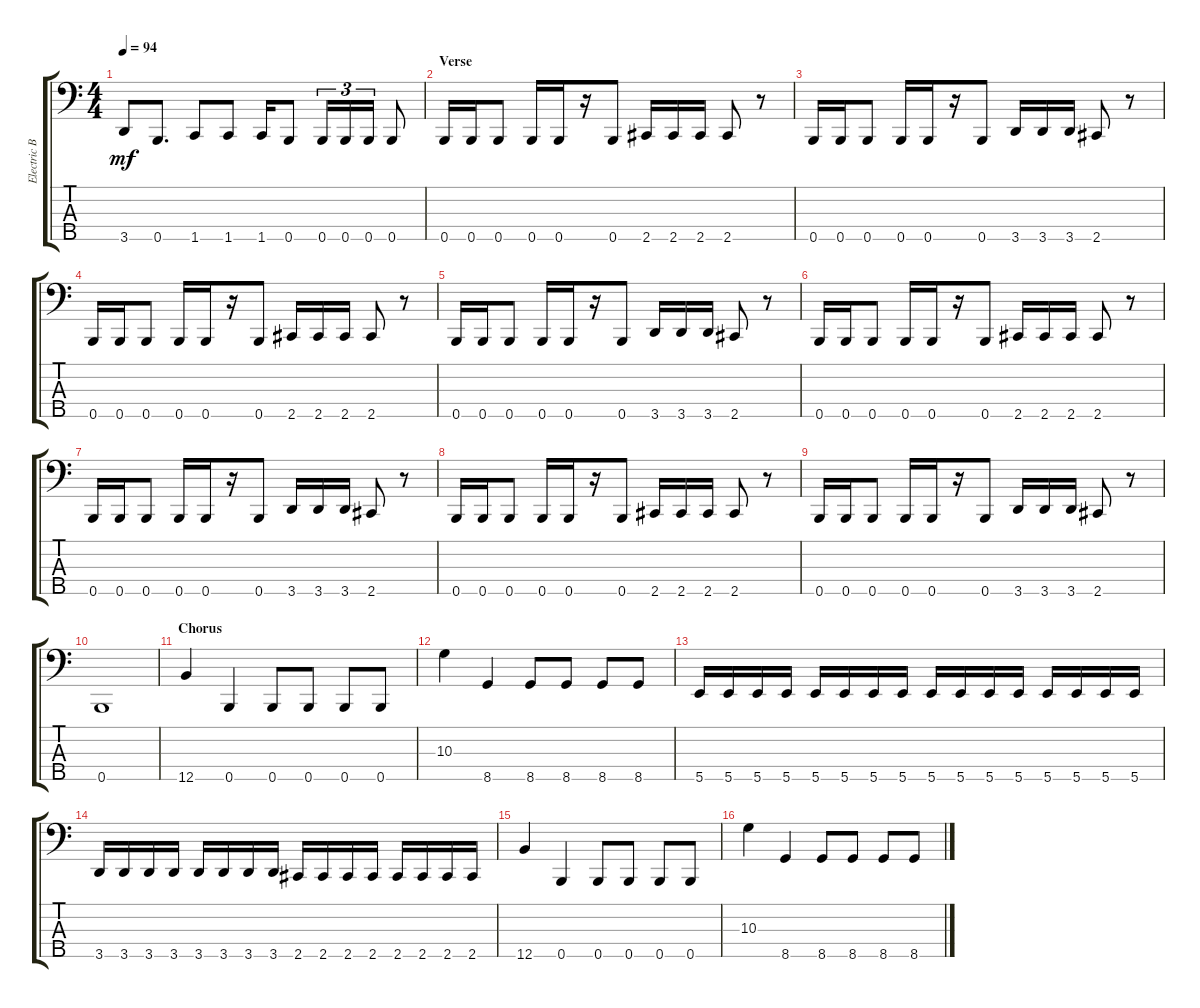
\track ("Electric Bass" "Electric B") {instrument electricbassfinger}
\staff {score tabs}
\tuning (G2 D2 A1 E1 B0) {hide}
\ts (4 4)
\tempo 94
\clef f4
\ks c
3.5.8{dy mf} 0.5.8{d} 1.5.8 1.5.8 1.5.16 0.5.8 0.5.16{tu (3 2)} 0.5.16{tu (3 2)} 0.5.16{tu (3 2)} 0.5.8 |
\section ("" "Verse")
0.5.16 0.5.16 0.5.8 0.5.16 0.5.16 r.16 0.5.8 2.5.16 2.5.16 2.5.16 2.5.8 r.8 |
0.5.16 0.5.16 0.5.8 0.5.16 0.5.16 r.16 0.5.8 3.5.16 3.5.16 3.5.16 2.5.8 r.8 |
0.5.16 0.5.16 0.5.8 0.5.16 0.5.16 r.16 0.5.8 2.5.16 2.5.16 2.5.16 2.5.8 r.8 |
0.5.16 0.5.16 0.5.8 0.5.16 0.5.16 r.16 0.5.8 3.5.16 3.5.16 3.5.16 2.5.8 r.8 |
0.5.16 0.5.16 0.5.8 0.5.16 0.5.16 r.16 0.5.8 2.5.16 2.5.16 2.5.16 2.5.8 r.8 |
0.5.16 0.5.16 0.5.8 0.5.16 0.5.16 r.16 0.5.8 3.5.16 3.5.16 3.5.16 2.5.8 r.8 |
0.5.16 0.5.16 0.5.8 0.5.16 0.5.16 r.16 0.5.8 2.5.16 2.5.16 2.5.16 2.5.8 r.8 |
0.5.16 0.5.16 0.5.8 0.5.16 0.5.16 r.16 0.5.8 3.5.16 3.5.16 3.5.16 2.5.8 r.8 |
0.5.1 |
\section ("" "Chorus")
12.5.4 0.5.4 0.5.8 0.5.8 0.5.8 0.5.8 |
10.3.4 8.5.4 8.5.8 8.5.8 8.5.8 8.5.8 |
5.5.16 5.5.16 5.5.16 5.5.16 5.5.16 5.5.16 5.5.16 5.5.16 5.5.16 5.5.16 5.5.16 5.5.16 5.5.16 5.5.16 5.5.16 5.5.16 |
3.5.16 3.5.16 3.5.16 3.5.16 3.5.16 3.5.16 3.5.16 3.5.16 2.5.16 2.5.16 2.5.16 2.5.16 2.5.16 2.5.16 2.5.16 2.5.16 |
12.5.4 0.5.4 0.5.8 0.5.8 0.5.8 0.5.8 |
10.3.4 8.5.4 8.5.8 8.5.8 8.5.8 8.5.8
